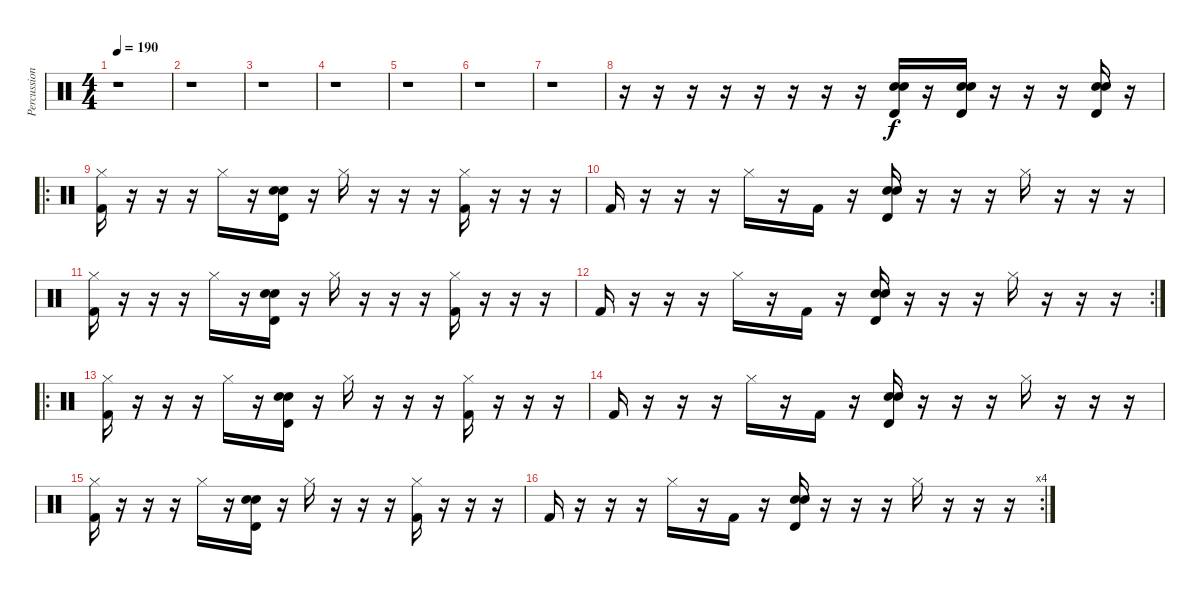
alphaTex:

\track ("Percussion" "Percussion") {instrument percussion}
\staff {score}
\articulation defaults
\ts (4 4)
\tempo 190
\clef neutral
\ks c
r.1{dy f} |
r.1 |
r.1 |
r.1 |
r.1 |
r.1 |
r.1 |
r.16 r.16 r.16 r.16 r.16 r.16 r.16 r.16 ("Timbale high (hit)" "Electric Snare (hit)" "Hand Clap (hit)").16 r.16 ("Timbale high (hit)" "Electric Snare (hit)" "Hand Clap (hit)").16 r.16 r.16 r.16 ("Timbale high (hit)" "Electric Snare (hit)" "Hand Clap (hit)").16 r.16 |
\ro
("Kick (hit) 2" "Hi-Hat (closed)").16 r.16 r.16 r.16 "Hi-Hat (closed)".16 r.16 ("Timbale high (hit)" "Electric Snare (hit)" "Hand Clap (hit)").16 r.16 "Hi-Hat (closed)".16 r.16 r.16 r.16 ("Kick (hit) 2" "Hi-Hat (closed)").16 r.16 r.16 r.16 |
"Kick (hit) 2".16 r.16 r.16 r.16 "Hi-Hat (closed)".16 r.16 "Kick (hit) 2".16 r.16 ("Timbale high (hit)" "Electric Snare (hit)" "Hand Clap (hit)").16 r.16 r.16 r.16 "Hi-Hat (closed)".16 r.16 r.16 r.16 |
("Kick (hit) 2" "Hi-Hat (closed)").16 r.16 r.16 r.16 "Hi-Hat (closed)".16 r.16 ("Timbale high (hit)" "Electric Snare (hit)" "Hand Clap (hit)").16 r.16 "Hi-Hat (closed)".16 r.16 r.16 r.16 ("Kick (hit) 2" "Hi-Hat (closed)").16 r.16 r.16 r.16 |
\rc 2 "Kick (hit) 2".16
r.16 r.16 r.16 "Hi-Hat (closed)".16 r.16 "Kick (hit) 2".16 r.16 ("Timbale high (hit)" "Electric Snare (hit)" "Hand Clap (hit)").16 r.16 r.16 r.16 "Hi-Hat (closed)".16 r.16 r.16 r.16 |
\ro
("Kick (hit) 2" "Hi-Hat (closed)").16 r.16 r.16 r.16 "Hi-Hat (closed)".16 r.16 ("Timbale high (hit)" "Electric Snare (hit)" "Hand Clap (hit)").16 r.16 "Hi-Hat (closed)".16 r.16 r.16 r.16 ("Kick (hit) 2" "Hi-Hat (closed)").16 r.16 r.16 r.16 |
"Kick (hit) 2".16 r.16 r.16 r.16 "Hi-Hat (closed)".16 r.16 "Kick (hit) 2".16 r.16 ("Timbale high (hit)" "Electric Snare (hit)" "Hand Clap (hit)").16 r.16 r.16 r.16 "Hi-Hat (closed)".16 r.16 r.16 r.16 |
("Kick (hit) 2" "Hi-Hat (closed)").16 r.16 r.16 r.16 "Hi-Hat (closed)".16 r.16 ("Timbale high (hit)" "Electric Snare (hit)" "Hand Clap (hit)").16 r.16 "Hi-Hat (closed)".16 r.16 r.16 r.16 ("Kick (hit) 2" "Hi-Hat (closed)").16 r.16 r.16 r.16 |
\rc 4 "Kick (hit) 2".16
r.16 r.16 r.16 "Hi-Hat (closed)".16 r.16 "Kick (hit) 2".16 r.16 ("Timbale high (hit)" "Electric Snare (hit)" "Hand Clap (hit)").16 r.16 r.16 r.16 "Hi-Hat (closed)".16 r.16 r.16 r.16
